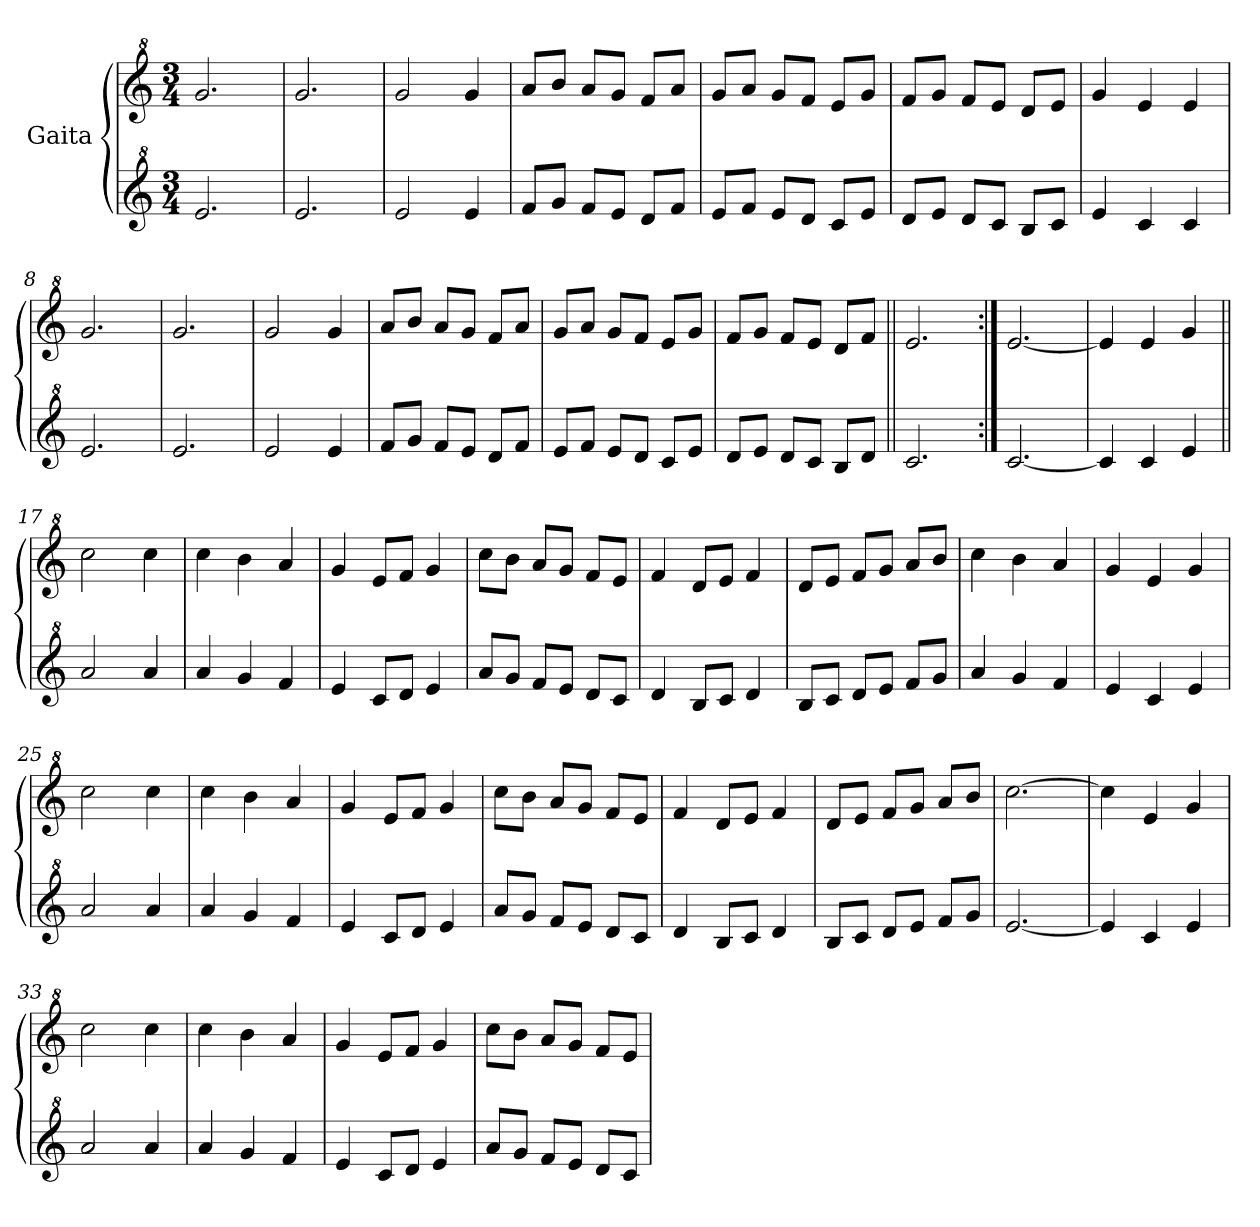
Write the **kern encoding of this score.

**kern	**kern
*part2	*part1
*staff2	*staff1
*I"Gaita	*I"Gaita
*clefG^2	*clefG^2
*k[]	*k[]
*M3/4	*M3/4
*MM220	*MM220
=1	=1
2.ee/	2.gg/
=2	=2
2.ee/	2.gg/
=3	=3
2ee/	2gg/
4ee/	4gg/
=4	=4
8ff/L	8aa/L
8gg/J	8bb/J
8ff/L	8aa/L
8ee/J	8gg/J
8dd/L	8ff/L
8ff/J	8aa/J
=5	=5
8ee/L	8gg/L
8ff/J	8aa/J
8ee/L	8gg/L
8dd/J	8ff/J
8cc/L	8ee/L
8ee/J	8gg/J
=6	=6
8dd/L	8ff/L
8ee/J	8gg/J
8dd/L	8ff/L
8cc/J	8ee/J
8b/L	8dd/L
8cc/J	8ee/J
=7	=7
4ee/	4gg/
4cc/	4ee/
4cc/	4ee/
=8	=8
2.ee/	2.gg/
=9	=9
2.ee/	2.gg/
=10	=10
2ee/	2gg/
4ee/	4gg/
=11	=11
8ff/L	8aa/L
8gg/J	8bb/J
8ff/L	8aa/L
8ee/J	8gg/J
8dd/L	8ff/L
8ff/J	8aa/J
!!LO:LB:g=z
=12	=12
8ee/L	8gg/L
8ff/J	8aa/J
8ee/L	8gg/L
8dd/J	8ff/J
8cc/L	8ee/L
8ee/J	8gg/J
=13	=13
8dd/L	8ff/L
8ee/J	8gg/J
8dd/L	8ff/L
8cc/J	8ee/J
8b/L	8dd/L
8dd/J	8ff/J
=14||	=14||
2.cc/	2.ee/
=15:|!	=15:|!
[2.cc/	[2.ee/
=16	=16
4cc/]	4ee/]
4cc/	4ee/
4ee/	4gg/
=17||	=17||
2aa/	2ccc\
4aa/	4ccc\
=18	=18
4aa/	4ccc\
4gg/	4bb\
4ff/	4aa/
=19	=19
4ee/	4gg/
8cc/L	8ee/L
8dd/J	8ff/J
4ee/	4gg/
=20	=20
8aa/L	8ccc\L
8gg/J	8bb\J
8ff/L	8aa/L
8ee/J	8gg/J
8dd/L	8ff/L
8cc/J	8ee/J
=21	=21
4dd/	4ff/
8b/L	8dd/L
8cc/J	8ee/J
4dd/	4ff/
!!LO:LB:g=z
=22	=22
8b/L	8dd/L
8cc/J	8ee/J
8dd/L	8ff/L
8ee/J	8gg/J
8ff/L	8aa/L
8gg/J	8bb/J
=23	=23
4aa/	4ccc\
4gg/	4bb\
4ff/	4aa/
=24	=24
4ee/	4gg/
4cc/	4ee/
4ee/	4gg/
=25	=25
2aa/	2ccc\
4aa/	4ccc\
=26	=26
4aa/	4ccc\
4gg/	4bb\
4ff/	4aa/
=27	=27
4ee/	4gg/
8cc/L	8ee/L
8dd/J	8ff/J
4ee/	4gg/
=28	=28
8aa/L	8ccc\L
8gg/J	8bb\J
8ff/L	8aa/L
8ee/J	8gg/J
8dd/L	8ff/L
8cc/J	8ee/J
=29	=29
4dd/	4ff/
8b/L	8dd/L
8cc/J	8ee/J
4dd/	4ff/
=30	=30
8b/L	8dd/L
8cc/J	8ee/J
8dd/L	8ff/L
8ee/J	8gg/J
8ff/L	8aa/L
8gg/J	8bb/J
=31	=31
[2.ee/	[2.ccc\
!!LO:LB:g=z
=32	=32
4ee/]	4ccc\]
4cc/	4ee/
4ee/	4gg/
=33	=33
2aa/	2ccc\
4aa/	4ccc\
=34	=34
4aa/	4ccc\
4gg/	4bb\
4ff/	4aa/
=35	=35
4ee/	4gg/
8cc/L	8ee/L
8dd/J	8ff/J
4ee/	4gg/
=36	=36
8aa/L	8ccc\L
8gg/J	8bb\J
8ff/L	8aa/L
8ee/J	8gg/J
8dd/L	8ff/L
8cc/J	8ee/J
=	=
*-	*-
